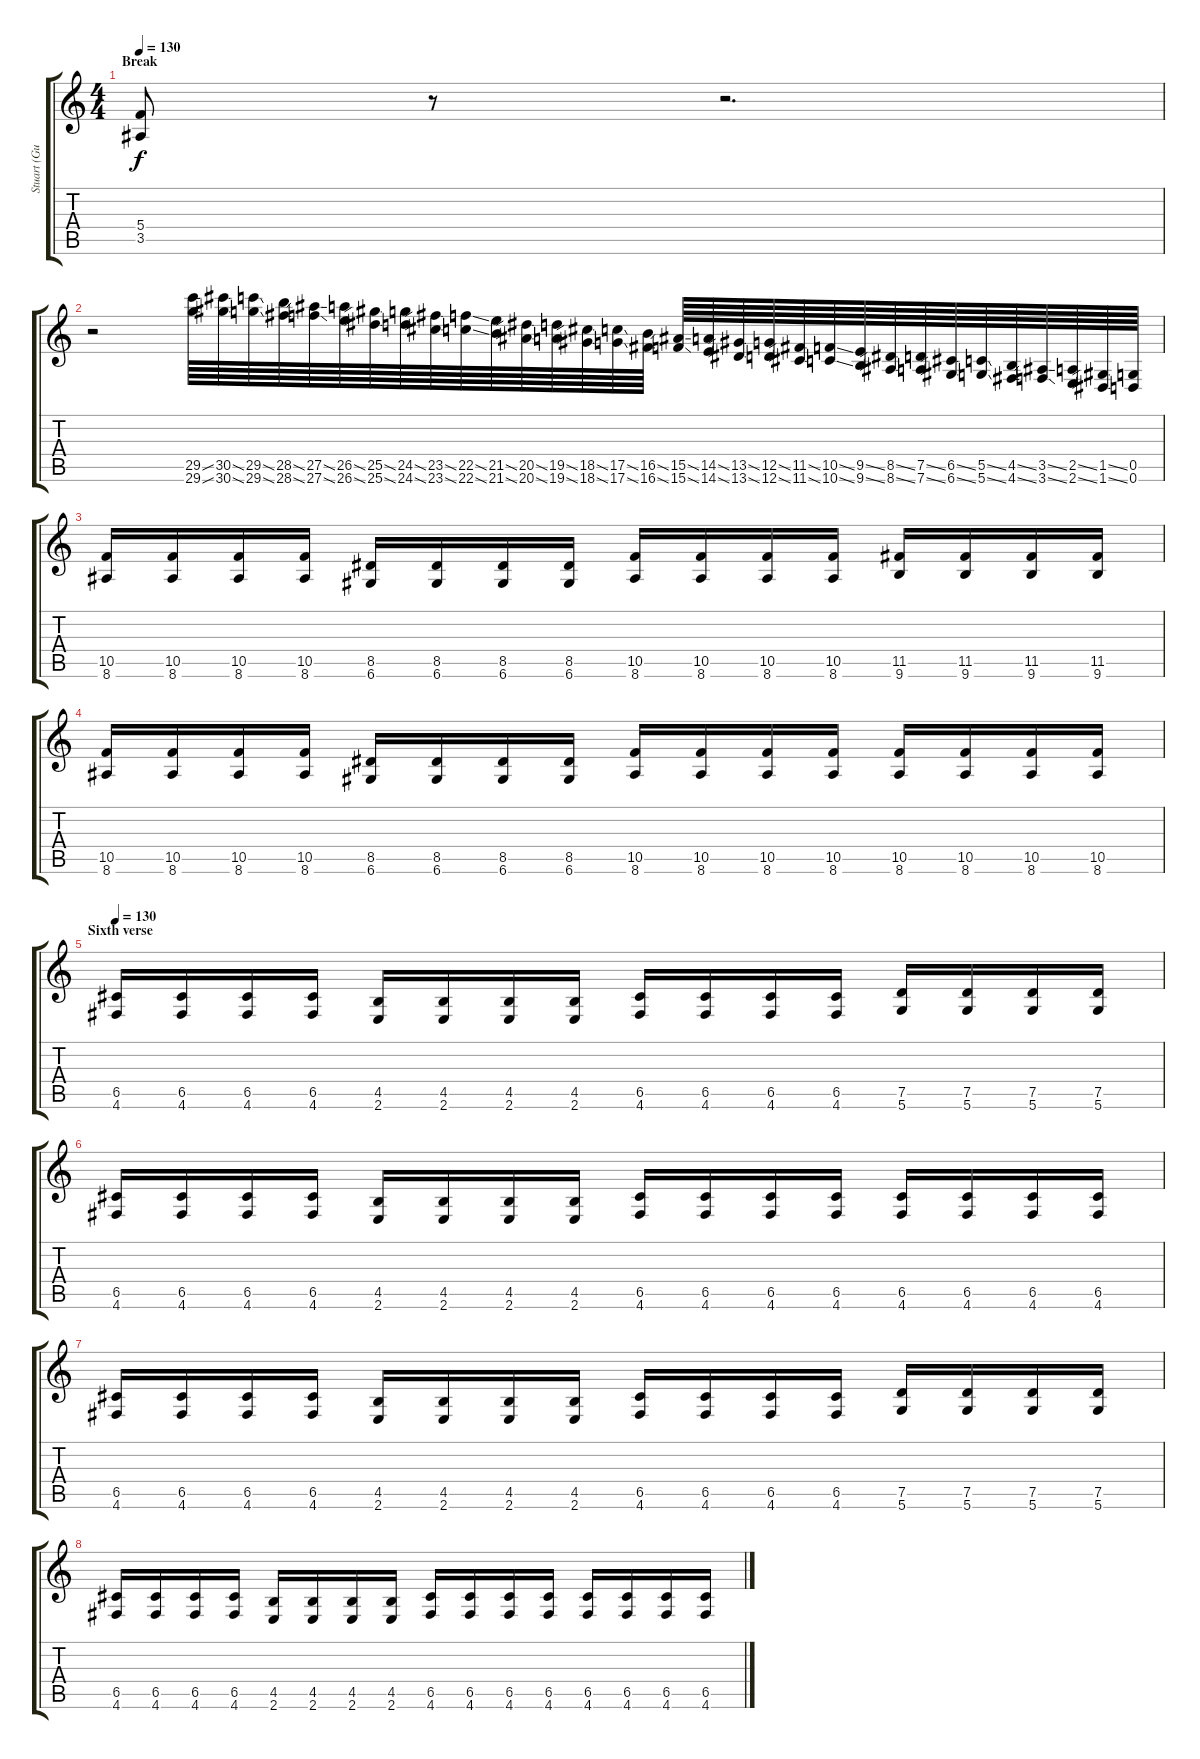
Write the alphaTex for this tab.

\track ("Stuart (Guitar)" "Stuart (Gu") {instrument distortionguitar}
\staff {score tabs}
\tuning (D4 A3 F3 C3 G2 D2) {hide}
\ts (4 4)
\section ("" "Break")
\tempo 130
\clef g2
\ks c
(5.4 3.5).8{dy f} r.8 r.2{d} |
r.2 (29.5{ss} 29.6{ss}).64 (30.5{ss} 30.6{ss}).64 (29.5{ss} 29.6{ss}).64 (28.5{ss} 28.6{ss}).64 (27.5{ss} 27.6{ss}).64 (26.5{ss} 26.6{ss}).64 (25.5{ss} 25.6{ss}).64 (24.5{ss} 24.6{ss}).64 (23.5{ss} 23.6{ss}).64 (22.5{ss} 22.6{ss}).64 (21.5{ss} 21.6{ss}).64 (20.5{ss} 20.6{ss}).64 (19.5{ss} 19.6{ss}).64 (18.5{ss} 18.6{ss}).64 (17.5{ss} 17.6{ss}).64 (16.5{ss} 16.6{ss}).64 (15.5{ss} 15.6{ss}).64 (14.5{ss} 14.6{ss}).64 (13.5{ss} 13.6{ss}).64 (12.5{ss} 12.6{ss}).64 (11.5{ss} 11.6{ss}).64 (10.5{ss} 10.6{ss}).64 (9.5{ss} 9.6{ss}).64 (8.5{ss} 8.6{ss}).64 (7.5{ss} 7.6{ss}).64 (6.5{ss} 6.6{ss}).64 (5.5{ss} 5.6{ss}).64 (4.5{ss} 4.6{ss}).64 (3.5{ss} 3.6{ss}).64 (2.5{ss} 2.6{ss}).64 (1.5{ss} 1.6{ss}).64 (0.5 0.6).64 |
(10.5 8.6).16 (10.5 8.6).16 (10.5 8.6).16 (10.5 8.6).16 (8.5 6.6).16 (8.5 6.6).16 (8.5 6.6).16 (8.5 6.6).16 (10.5 8.6).16 (10.5 8.6).16 (10.5 8.6).16 (10.5 8.6).16 (11.5 9.6).16 (11.5 9.6).16 (11.5 9.6).16 (11.5 9.6).16 |
(10.5 8.6).16 (10.5 8.6).16 (10.5 8.6).16 (10.5 8.6).16 (8.5 6.6).16 (8.5 6.6).16 (8.5 6.6).16 (8.5 6.6).16 (10.5 8.6).16 (10.5 8.6).16 (10.5 8.6).16 (10.5 8.6).16 (10.5 8.6).16 (10.5 8.6).16 (10.5 8.6).16 (10.5 8.6).16 |
\section ("" "Sixth verse")
\tempo 130
(6.5 4.6).16 (6.5 4.6).16 (6.5 4.6).16 (6.5 4.6).16 (4.5 2.6).16 (4.5 2.6).16 (4.5 2.6).16 (4.5 2.6).16 (6.5 4.6).16 (6.5 4.6).16 (6.5 4.6).16 (6.5 4.6).16 (7.5 5.6).16 (7.5 5.6).16 (7.5 5.6).16 (7.5 5.6).16 |
(6.5 4.6).16 (6.5 4.6).16 (6.5 4.6).16 (6.5 4.6).16 (4.5 2.6).16 (4.5 2.6).16 (4.5 2.6).16 (4.5 2.6).16 (6.5 4.6).16 (6.5 4.6).16 (6.5 4.6).16 (6.5 4.6).16 (6.5 4.6).16 (6.5 4.6).16 (6.5 4.6).16 (6.5 4.6).16 |
(6.5 4.6).16 (6.5 4.6).16 (6.5 4.6).16 (6.5 4.6).16 (4.5 2.6).16 (4.5 2.6).16 (4.5 2.6).16 (4.5 2.6).16 (6.5 4.6).16 (6.5 4.6).16 (6.5 4.6).16 (6.5 4.6).16 (7.5 5.6).16 (7.5 5.6).16 (7.5 5.6).16 (7.5 5.6).16 |
(6.5 4.6).16 (6.5 4.6).16 (6.5 4.6).16 (6.5 4.6).16 (4.5 2.6).16 (4.5 2.6).16 (4.5 2.6).16 (4.5 2.6).16 (6.5 4.6).16 (6.5 4.6).16 (6.5 4.6).16 (6.5 4.6).16 (6.5 4.6).16 (6.5 4.6).16 (6.5 4.6).16 (6.5 4.6).16
